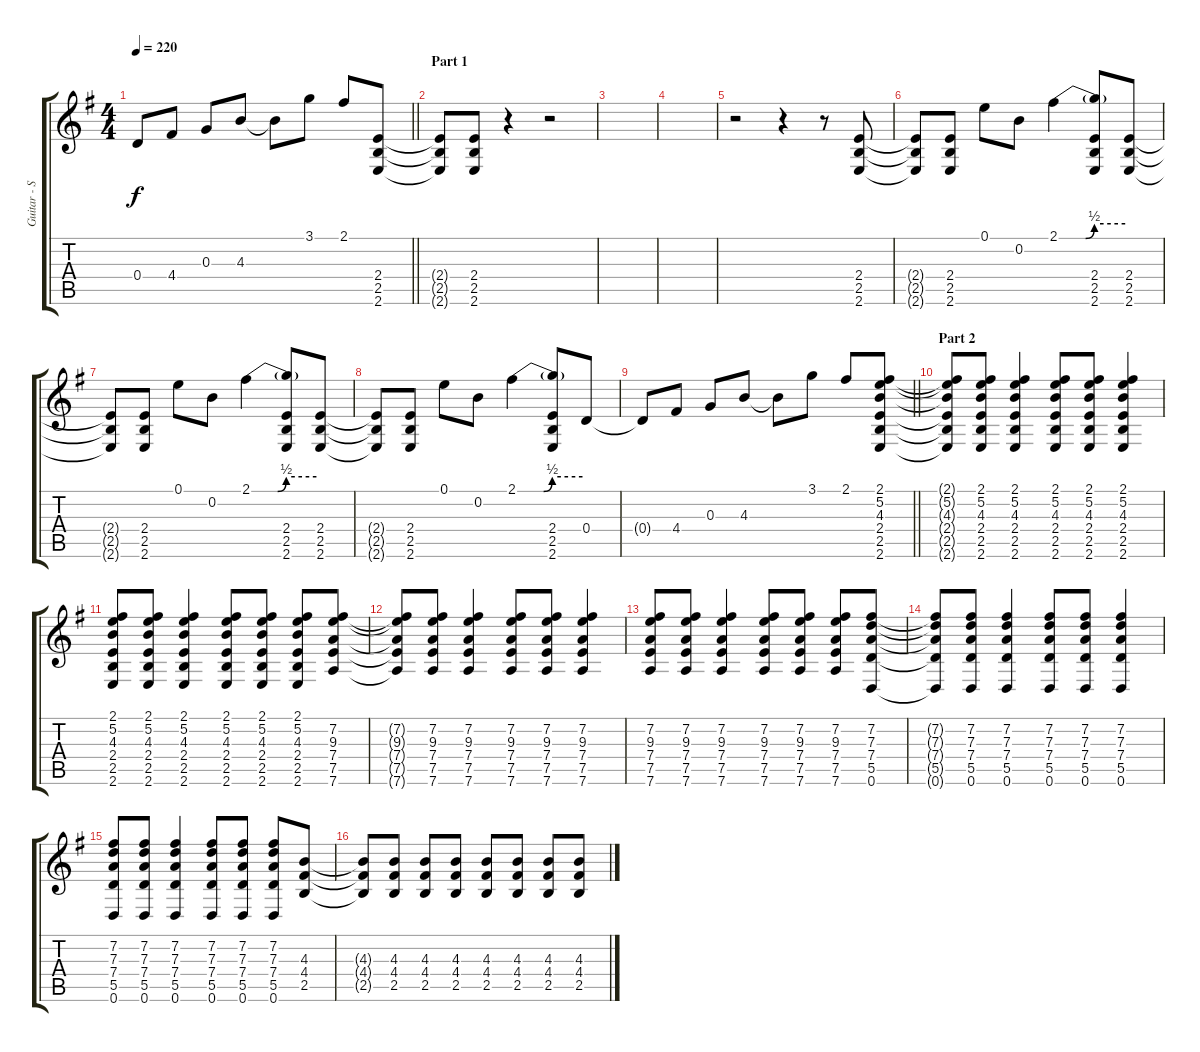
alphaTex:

\track ("Guitar - Simon Neil" "Guitar - S") {instrument overdrivenguitar}
\staff {score tabs}
\tuning (E4 B3 G3 D3 A2 D2) {hide}
\ts (4 4)
\tempo 220
\clef g2
\barLineRight lightlight
\ks eminor
0.4{t}.8{dy f} 4.4.8 0.3.8 4.3.8 4.3{t}.8 3.1.8 2.1.8 (2.4 2.5 2.6).8 |
\section ("" "Part 1")
(2.4{t} 2.5{t} 2.6{t}).8 (2.4 2.5 2.6).8 r.4 r.2 |
|
|
r.2 r.4 r.8 (2.4 2.5 2.6).8 |
(2.4{t} 2.5{t} 2.6{t}).8 (2.4 2.5 2.6).8 0.1.8 0.2.8 2.1{be (custom 0 0 24 0 32 2 60 2)}.4 (2.1{t} 2.4 2.5 2.6).8 (2.4 2.5 2.6).8 |
(2.4{t} 2.5{t} 2.6{t}).8 (2.4 2.5 2.6).8 0.1.8 0.2.8 2.1{be (custom 0 0 24 0 32 2 60 2)}.4 (2.1{t} 2.4 2.5 2.6).8 (2.4 2.5 2.6).8 |
(2.4{t} 2.5{t} 2.6{t}).8 (2.4 2.5 2.6).8 0.1.8 0.2.8 2.1{be (custom 0 0 24 0 32 2 60 2)}.4 (2.1{t} 2.4 2.5 2.6).8 0.4.8 |
\barLineRight lightlight
0.4{t}.8 4.4.8 0.3.8 4.3.8 4.3{t}.8 3.1.8 2.1.8 (2.1 5.2 4.3 2.4 2.5 2.6).8{volume 10} |
\section ("" "Part 2")
(2.1{t} 5.2{t} 4.3{t} 2.4{t} 2.5{t} 2.6{t}).8 (2.1 5.2 4.3 2.4 2.5 2.6).8 (2.1 5.2 4.3 2.4 2.5 2.6).4 (2.1 5.2 4.3 2.4 2.5 2.6).8 (2.1 5.2 4.3 2.4 2.5 2.6).8 (2.1 5.2 4.3 2.4 2.5 2.6).4 |
(2.1 5.2 4.3 2.4 2.5 2.6).8 (2.1 5.2 4.3 2.4 2.5 2.6).8 (2.1 5.2 4.3 2.4 2.5 2.6).4 (2.1 5.2 4.3 2.4 2.5 2.6).8 (2.1 5.2 4.3 2.4 2.5 2.6).8 (2.1 5.2 4.3 2.4 2.5 2.6).8 (7.2 9.3 7.4 7.5 7.6).8 |
(7.2{t} 9.3{t} 7.4{t} 7.5{t} 7.6{t}).8 (7.2 9.3 7.4 7.5 7.6).8 (7.2 9.3 7.4 7.5 7.6).4 (7.2 9.3 7.4 7.5 7.6).8 (7.2 9.3 7.4 7.5 7.6).8 (7.2 9.3 7.4 7.5 7.6).4 |
(7.2 9.3 7.4 7.5 7.6).8 (7.2 9.3 7.4 7.5 7.6).8 (7.2 9.3 7.4 7.5 7.6).4 (7.2 9.3 7.4 7.5 7.6).8 (7.2 9.3 7.4 7.5 7.6).8 (7.2 9.3 7.4 7.5 7.6).8 (7.2 7.3 7.4 5.5 0.6).8 |
(7.2{t} 7.3{t} 7.4{t} 5.5{t} 0.6{t}).8 (7.2 7.3 7.4 5.5 0.6).8 (7.2 7.3 7.4 5.5 0.6).4 (7.2 7.3 7.4 5.5 0.6).8 (7.2 7.3 7.4 5.5 0.6).8 (7.2 7.3 7.4 5.5 0.6).4 |
(7.2 7.3 7.4 5.5 0.6).8 (7.2 7.3 7.4 5.5 0.6).8 (7.2 7.3 7.4 5.5 0.6).4 (7.2 7.3 7.4 5.5 0.6).8 (7.2 7.3 7.4 5.5 0.6).8 (7.2 7.3 7.4 5.5 0.6).8 (4.3 4.4 2.5).8 |
(4.3{t} 4.4{t} 2.5{t}).8 (4.3 4.4 2.5).8 (4.3 4.4 2.5).8 (4.3 4.4 2.5).8 (4.3 4.4 2.5).8 (4.3 4.4 2.5).8 (4.3 4.4 2.5).8 (4.3 4.4 2.5).8
